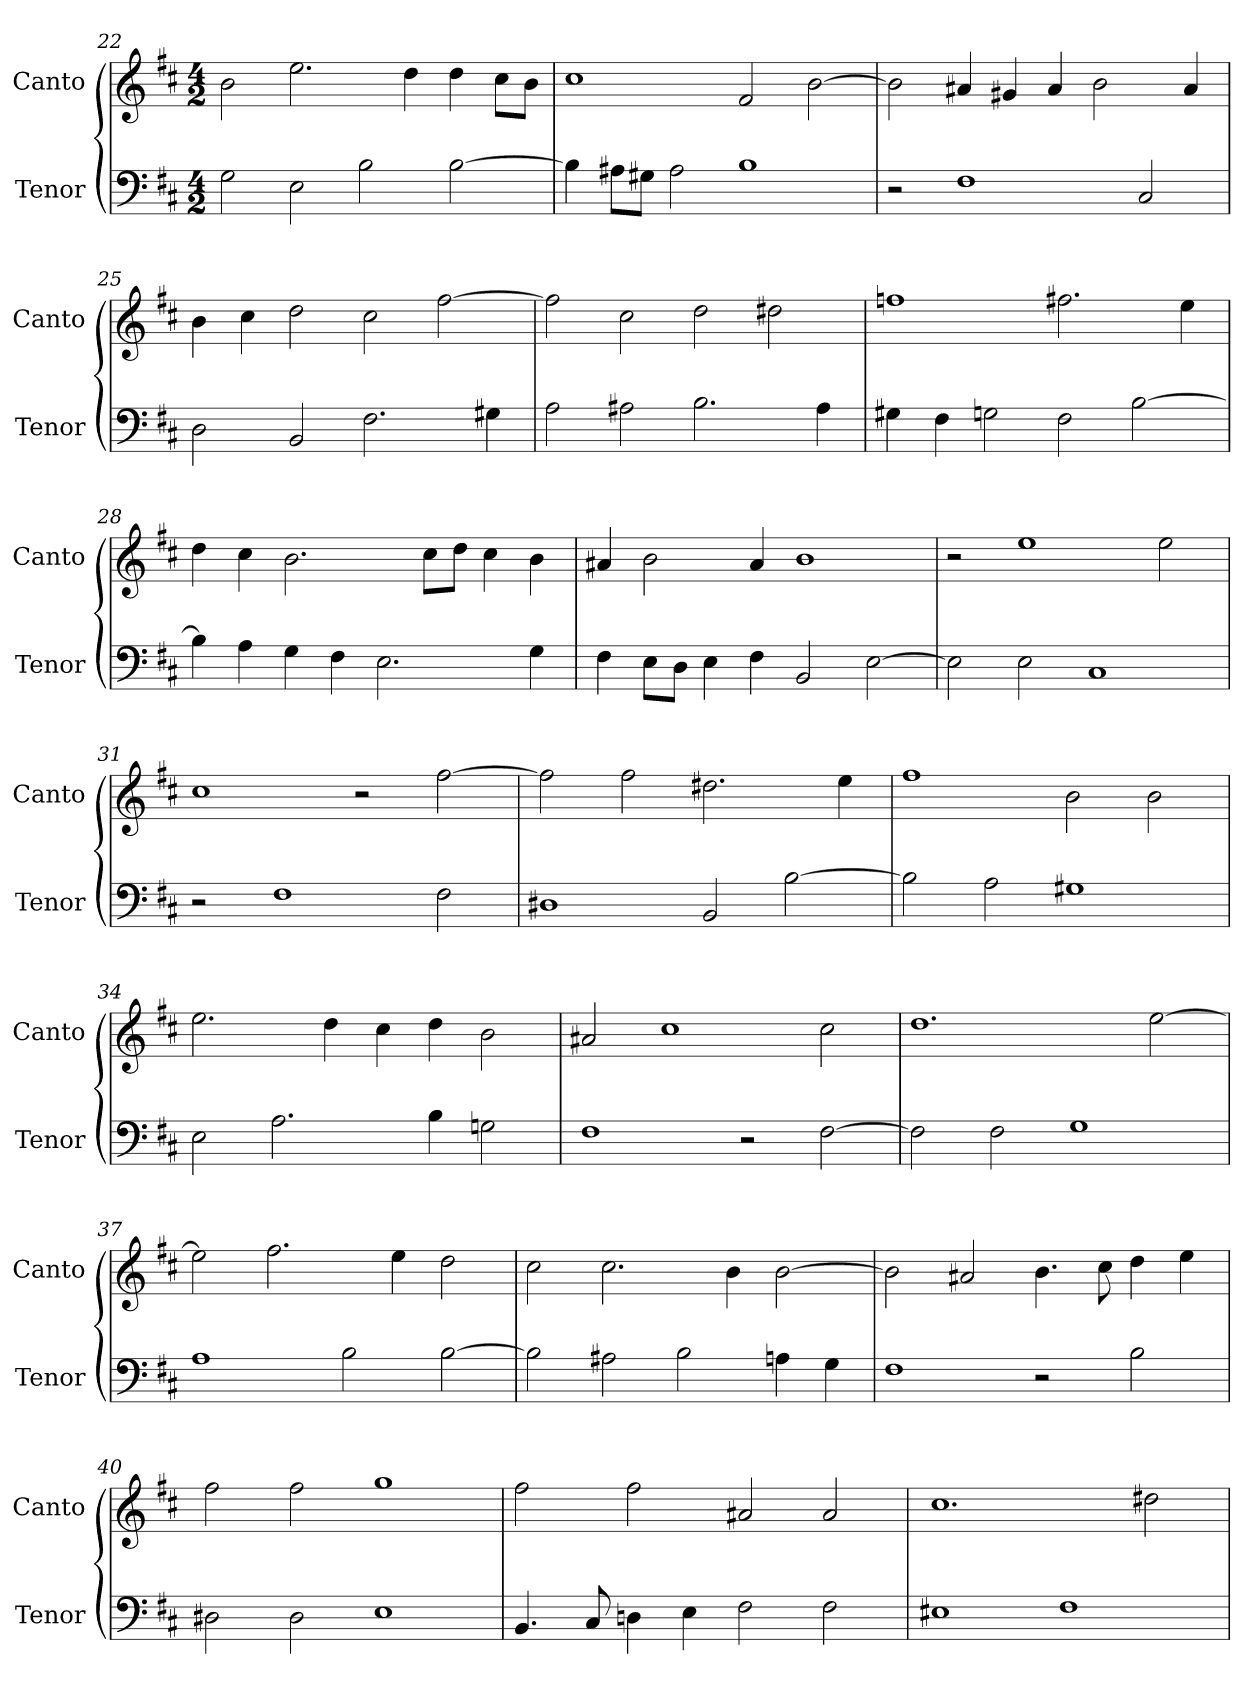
**kern	**kern
*part2	*part1
*staff2	*staff1
*I"Tenor	*I"Canto
*I'Tenor	*I'Canto
*clefF4	*clefG2
*ITrd1c2	*ITrd1c2
*k[]	*k[]
*C:	*C:
*M4/2	*M4/2
=22	=22
2Fi\	2ai\
2Di\	2.ddi\
2Ai\	.
.	4cci\
[>2Ai\	4cci\
.	8bi\L
.	8ai\J
!!LO:LB:g=z
=23	=23
4Ai\]	1bi
8G#Xi\L	.
8F#Xi\J	.
2G#i\	.
1Ai	2ei/
.	[>2ai\
=24	=24
2r	2ai\]
1Ei	4g#Xi/
.	4f#Xi/
.	4g#i/
.	2ai\
2BBi/	.
.	4g#i/
=25	=25
2Ci\	4ai\
.	4bi\
2AAi/	2cci\
2.Ei\	2bi\
.	[>2eei\
4F#Xi\	.
!!LO:LB:g=z
=26	=26
2Gi\	2eei\]
2G#Xi\	2bi\
2.Ai\	2cci\
.	2cc#Xi\
4G#i\	.
=27	=27
4F#Xi\	1ee-Xi
4Ei\	.
2Fni\	.
2Ei\	2.eeni\
[>2Ai\	.
.	4ddi\
=28	=28
4Ai\]	4cci\
4Gi\	4bi\
4Fi\	2.ai\
4Ei\	.
2.Di\	.
.	8bi\L
.	8cci\J
.	4bi\
4Fi\	4ai\
!!LO:LB:g=z
=29	=29
4Ei\	4g#Xi/
8Di\L	2ai\
8Ci\J	.
4Di\	.
4Ei\	4g#i/
2AAi/	1ai
[>2Di\	.
=30	=30
2Di\]	2r
2Di\	1ddi
1BBi	.
.	2ddi\
=31	=31
2r	1bi
1Ei	.
.	2r
2Ei\	[>2eei\
!!LO:LB:g=z
=32	=32
1C#Xi	2eei\]
.	2eei\
2AAi/	2.cc#Xi\
[>2Ai\	.
.	4ddi\
=33	=33
2Ai\]	1eei
2Gi\	.
1F#Xi	2ai\
.	2ai\
=34	=34
2Di\	2.ddi\
2.Gi\	.
.	4cci\
.	4bi\
4Ai\	4cci\
2Fni\	2ai\
!!LO:PB:g=z
=35	=35
1Ei	2g#Xi/
.	1bi
2r	.
[>2Ei\	2bi\
=36	=36
2Ei\]	1.cci
2Ei\	.
1Fi	.
.	[>2ddi\
=37	=37
1Gi	2ddi\]
.	2.eei\
2Ai\	.
.	4ddi\
[>2Ai\	2cci\
!!LO:LB:g=z
=38	=38
2Ai\]	2bi\
2G#Xi\	2.bi\
2Ai\	.
.	4ai\
4Gni\	[>2ai\
4Fi\	.
=39	=39
1Ei	2ai\]
.	2g#Xi/
2r	4.ai\
.	8bi\
2Ai\	4cci\
.	4ddi\
=40	=40
2C#Xi\	2eei\
2C#i\	2eei\
1Di	1ffi
!!LO:LB:g=z
=41	=41
4.AAi/	2eei\
8BBi/	.
4Cni\	2eei\
4Di\	.
2Ei\	2g#Xi/
2Ei\	2g#i/
=42	=42
1D#Xi	1.bi
1Ei	.
.	2cc#Xi\
=	=
*-	*-
